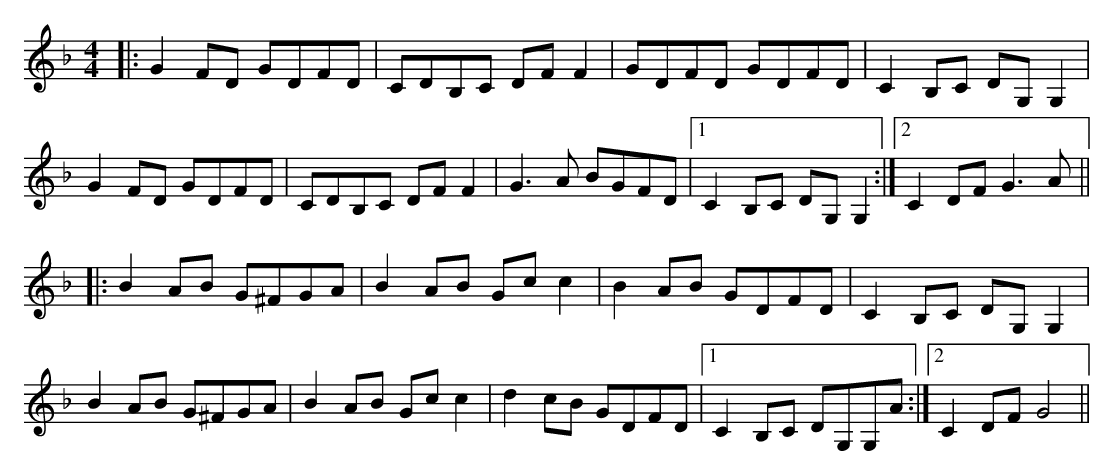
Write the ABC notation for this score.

X:1
M:4/4
K:Gdor
|:G2 FD GDFD|CDB,C DFF2|GDFD GDFD|C2B,C DG,G,2|
G2 FD GDFD|CDB,C DFF2|G3 A BGFD|1 C2B,C DG,G,2:|2 C2 DF G3 A||
|:B2 AB G^FGA|B2AB Gc c2|B2 AB GDFD|C2 B,C DG,G,2|
B2 AB G^FGA|B2AB Gc c2|d2cB GDFD|1 C2 B,C DG,G,A:|2 C2 DF G4||
